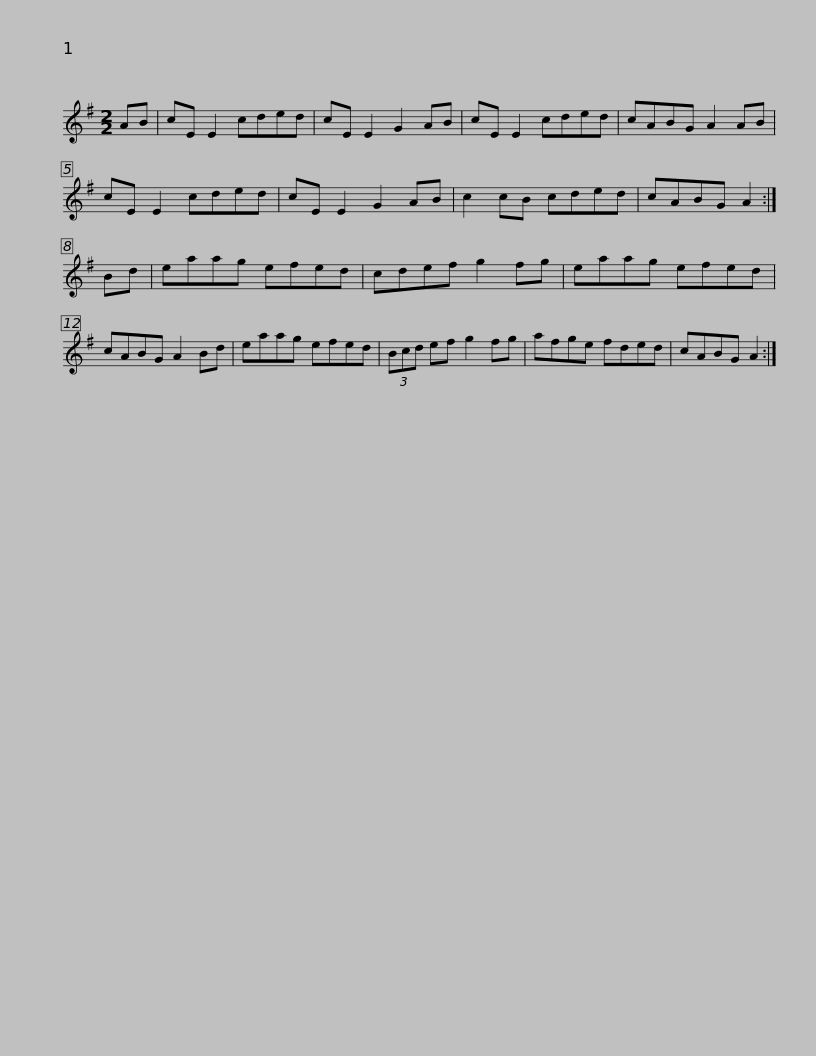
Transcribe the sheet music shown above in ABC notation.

X:1
L:1/8
M:2/2
I:linebreak $
K:G
V:1 treble
V:1
 AB | cE E2 cded | cE E2 G2 AB | cE E2 cded | cABG A2 AB | %5
 cE E2 cded | cE E2 G2 AB |$ c2 cB cded | cABG A2 :| Bd | %10
 eaag efed | cdef g2 fg | eaag efed | cABG A2 Bd |$ eaag efed | %15
 (3Bcd ef g2 fg | afge fded | cABG A2 :| %18
